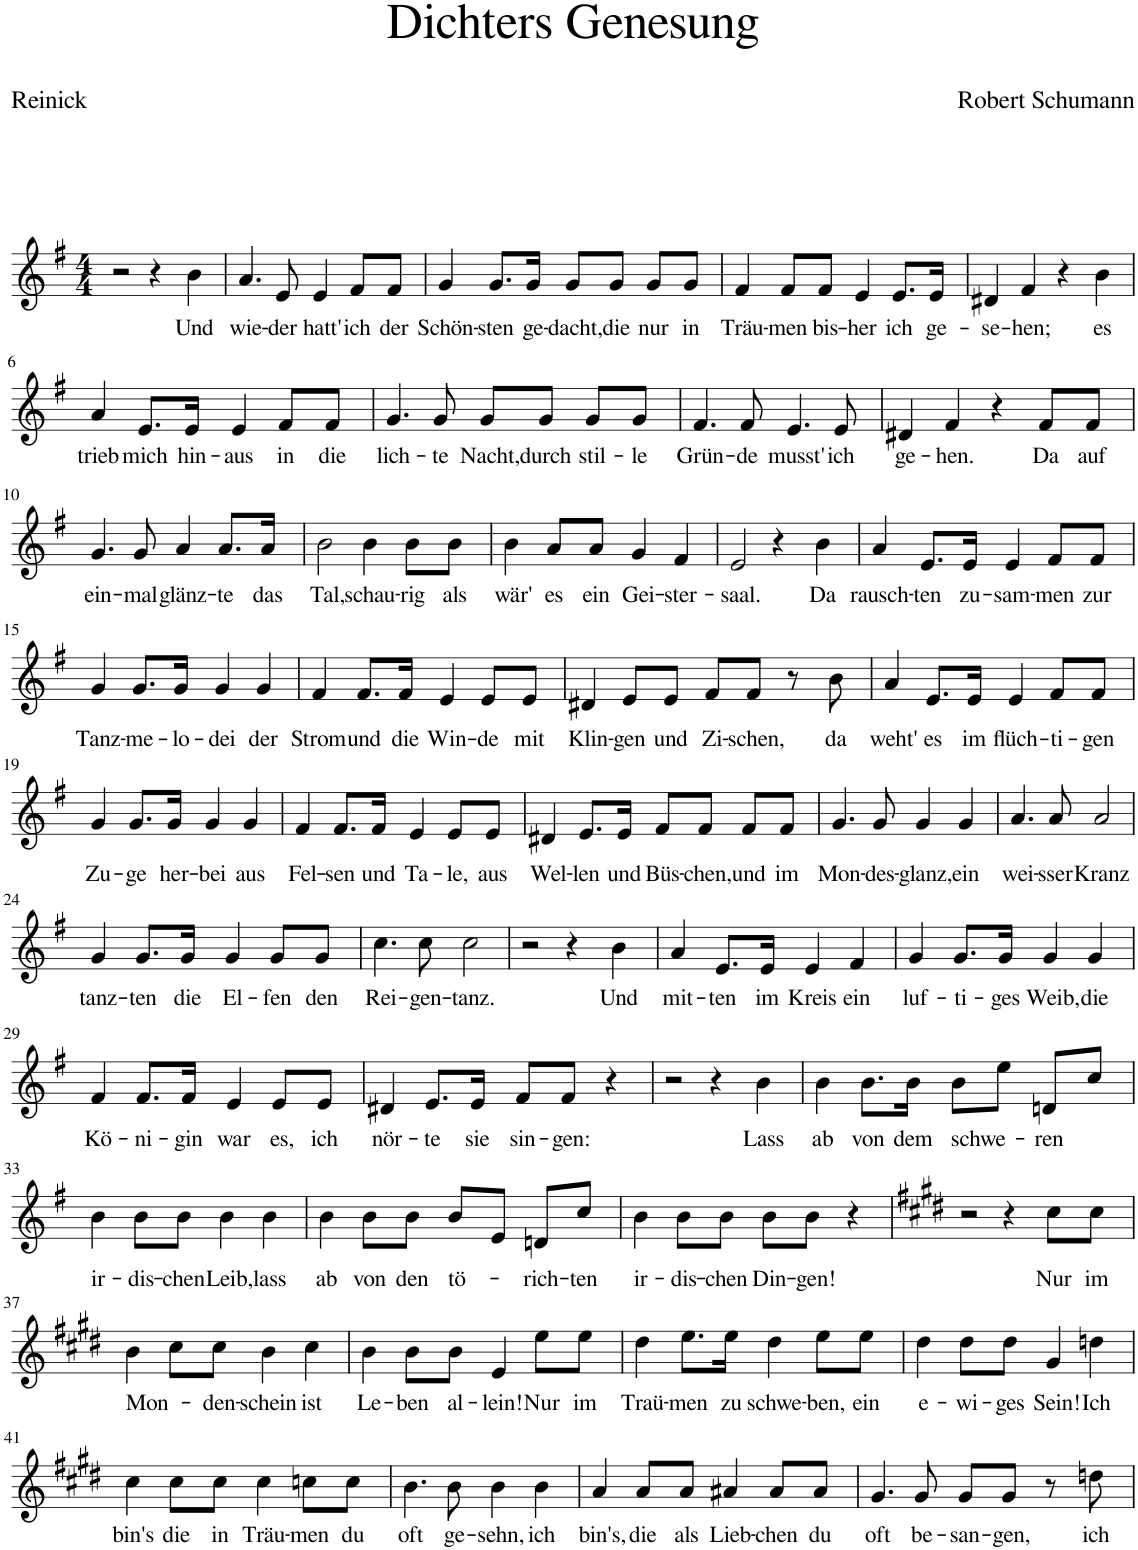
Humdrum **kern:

**kern	**text
*part1	*part1
*staff1	*staff1
*I"Piano	*
*I'Pno	*
*clefG2	*
*k[f#]	*
*M4/4	*
=1	=1
2r	.
4r	.
!	!LO:LY:b
4b\	Und
=2	=2
!	!LO:LY:b
4.a/	wie-
!	!LO:LY:b
8e/	-der
!	!LO:LY:b
4e/	hatt'
!	!LO:LY:b
8f#/L	ich
!	!LO:LY:b
8f#/J	der
=3	=3
!	!LO:LY:b
4g/	Schön-
!	!LO:LY:b
8.g/L	-sten
!	!LO:LY:b
16g/Jk	ge-
!	!LO:LY:b
8g/L	-dacht,
!	!LO:LY:b
8g/J	die
!	!LO:LY:b
8g/L	nur
!	!LO:LY:b
8g/J	in
=4	=4
!	!LO:LY:b
4f#/	Träu-
!	!LO:LY:b
8f#/L	-men
!	!LO:LY:b
8f#/J	bis-
!	!LO:LY:b
4e/	-her
!	!LO:LY:b
8.e/L	ich
!	!LO:LY:b
16e/Jk	ge-
=5	=5
!	!LO:LY:b
4d#X/	-se-
!	!LO:LY:b
4f#/	-hen;
4r	.
!	!LO:LY:b
4b\	es
!!LO:LB:g=z
=6	=6
!	!LO:LY:b
4a/	trieb
!	!LO:LY:b
8.e/L	mich
!	!LO:LY:b
16e/Jk	hin-
!	!LO:LY:b
4e/	-aus
!	!LO:LY:b
8f#/L	in
!	!LO:LY:b
8f#/J	die
=7	=7
!	!LO:LY:b
4.g/	lich-
!	!LO:LY:b
8g/	-te
!	!LO:LY:b
8g/L	Nacht,
!	!LO:LY:b
8g/J	durch
!	!LO:LY:b
8g/L	stil-
!	!LO:LY:b
8g/J	-le
=8	=8
!	!LO:LY:b
4.f#/	Grün-
!	!LO:LY:b
8f#/	-de
!	!LO:LY:b
4.e/	musst'
!	!LO:LY:b
8e/	ich
=9	=9
!	!LO:LY:b
4d#X/	ge-
!	!LO:LY:b
4f#/	-hen.
4r	.
!	!LO:LY:b
8f#/L	Da
!	!LO:LY:b
8f#/J	auf
!!LO:LB:g=z
=10	=10
!	!LO:LY:b
4.g/	ein-
!	!LO:LY:b
8g/	-mal
!	!LO:LY:b
4a/	glänz-
!	!LO:LY:b
8.a/L	-te
!	!LO:LY:b
16a/Jk	das
=11	=11
!	!LO:LY:b
2b\	Tal,
!	!LO:LY:b
4b\	schau-
!	!LO:LY:b
8b\L	-rig
!	!LO:LY:b
8b\J	als
=12	=12
!	!LO:LY:b
4b\	wär'
!	!LO:LY:b
8a/L	es
!	!LO:LY:b
8a/J	ein
!	!LO:LY:b
4g/	Gei-
!	!LO:LY:b
4f#/	-ster-
=13	=13
!	!LO:LY:b
2e/	-saal.
4r	.
!	!LO:LY:b
4b\	Da
=14	=14
!	!LO:LY:b
4a/	rausch-
!	!LO:LY:b
8.e/L	-ten
!	!LO:LY:b
16e/Jk	zu-
!	!LO:LY:b
4e/	-sam-
!	!LO:LY:b
8f#/L	-men
!	!LO:LY:b
8f#/J	zur
!!LO:LB:g=z
=15	=15
!	!LO:LY:b
4g/	Tanz-
!	!LO:LY:b
8.g/L	-me-
!	!LO:LY:b
16g/Jk	-lo-
!	!LO:LY:b
4g/	-dei
!	!LO:LY:b
4g/	der
=16	=16
!	!LO:LY:b
4f#/	Strom
!	!LO:LY:b
8.f#/L	und
!	!LO:LY:b
16f#/Jk	die
!	!LO:LY:b
4e/	Win-
!	!LO:LY:b
8e/L	-de
!	!LO:LY:b
8e/J	mit
=17	=17
!	!LO:LY:b
4d#X/	Klin-
!	!LO:LY:b
8e/L	-gen
!	!LO:LY:b
8e/J	und
!	!LO:LY:b
8f#/L	Zi-
!	!LO:LY:b
8f#/J	-schen,
8r	.
!	!LO:LY:b
8b\	da
=18	=18
!	!LO:LY:b
4a/	weht'
!	!LO:LY:b
8.e/L	es
!	!LO:LY:b
16e/Jk	im
!	!LO:LY:b
4e/	flüch-
!	!LO:LY:b
8f#/L	-ti-
!	!LO:LY:b
8f#/J	-gen
!!LO:LB:g=z
=19	=19
!	!LO:LY:b
4g/	Zu-
!	!LO:LY:b
8.g/L	-ge
!	!LO:LY:b
16g/Jk	her-
!	!LO:LY:b
4g/	-bei
!	!LO:LY:b
4g/	aus
=20	=20
!	!LO:LY:b
4f#/	Fel-
!	!LO:LY:b
8.f#/L	-sen
!	!LO:LY:b
16f#/Jk	und
!	!LO:LY:b
4e/	Ta-
!	!LO:LY:b
8e/L	-le,
!	!LO:LY:b
8e/J	aus
=21	=21
!	!LO:LY:b
4d#X/	Wel-
!	!LO:LY:b
8.e/L	-len
!	!LO:LY:b
16e/Jk	und
!	!LO:LY:b
8f#/L	Büs-
!	!LO:LY:b
8f#/J	-chen,
!	!LO:LY:b
8f#/L	und
!	!LO:LY:b
8f#/J	im
=22	=22
!	!LO:LY:b
4.g/	Mon-
!	!LO:LY:b
8g/	-des-
!	!LO:LY:b
4g/	-glanz,
!	!LO:LY:b
4g/	ein
=23	=23
!	!LO:LY:b
4.a/	wei-
!	!LO:LY:b
8a/	-sser
!	!LO:LY:b
2a/	Kranz
!!LO:LB:g=z
=24	=24
!	!LO:LY:b
4g/	tanz-
!	!LO:LY:b
8.g/L	-ten
!	!LO:LY:b
16g/Jk	die
!	!LO:LY:b
4g/	El-
!	!LO:LY:b
8g/L	-fen
!	!LO:LY:b
8g/J	den
=25	=25
!	!LO:LY:b
4.cc\	Rei-
!	!LO:LY:b
8cc\	gen-
!	!LO:LY:b
2cc\	-tanz.
=26	=26
2r	.
4r	.
!	!LO:LY:b
4b\	Und
=27	=27
!	!LO:LY:b
4a/	mit-
!	!LO:LY:b
8.e/L	-ten
!	!LO:LY:b
16e/Jk	im
!	!LO:LY:b
4e/	Kreis
!	!LO:LY:b
4f#/	ein
=28	=28
!	!LO:LY:b
4g/	luf-
!	!LO:LY:b
8.g/L	-ti-
!	!LO:LY:b
16g/Jk	-ges
!	!LO:LY:b
4g/	Weib,
!	!LO:LY:b
4g/	die
!!LO:LB:g=z
=29	=29
!	!LO:LY:b
4f#/	Kö-
!	!LO:LY:b
8.f#/L	ni-
!	!LO:LY:b
16f#/Jk	gin
!	!LO:LY:b
4e/	war
!	!LO:LY:b
8e/L	es,
!	!LO:LY:b
8e/J	ich
=30	=30
!	!LO:LY:b
4d#X/	nör-
!	!LO:LY:b
8.e/L	-te
!	!LO:LY:b
16e/Jk	sie
!	!LO:LY:b
8f#/L	sin-
!	!LO:LY:b
8f#/J	-gen:
4r	.
=31	=31
2r	.
4r	.
!	!LO:LY:b
4b\	Lass
=32	=32
!	!LO:LY:b
4b\	ab
!	!LO:LY:b
8.b\L	von
!	!LO:LY:b
16b\Jk	dem
!	!LO:LY:b
8b\L	schwe-
8ee\J	.
!	!LO:LY:b
8dn/L	-ren
8cc/J	.
!!LO:LB:g=z
=33	=33
!	!LO:LY:b
4b\	ir-
!	!LO:LY:b
8b\L	-dis-
!	!LO:LY:b
8b\J	-chen
!	!LO:LY:b
4b\	Leib,
!	!LO:LY:b
4b\	lass
=34	=34
!	!LO:LY:b
4b\	ab
!	!LO:LY:b
8b\L	von
!	!LO:LY:b
8b\J	den
!	!LO:LY:b
8b/L	tö-
8e/J	.
!	!LO:LY:b
8dn/L	-rich-
!	!LO:LY:b
8cc/J	-ten
=35	=35
!	!LO:LY:b
4b\	ir-
!	!LO:LY:b
8b\L	-dis-
!	!LO:LY:b
8b\J	-chen
!	!LO:LY:b
8b\L	Din-
!	!LO:LY:b
8b\J	-gen!
4r	.
=36	=36
*k[f#c#g#d#]	*
2r	.
4r	.
!	!LO:LY:b
8cc#\L	Nur
!	!LO:LY:b
8cc#\J	im
!!LO:LB:g=z
=37	=37
!	!LO:LY:b
4b\	Mon-
8cc#\L	.
!	!LO:LY:b
8cc#\J	-den-
!	!LO:LY:b
4b\	-schein
!	!LO:LY:b
4cc#\	ist
=38	=38
!	!LO:LY:b
4b\	Le-
!	!LO:LY:b
8b\L	-ben
!	!LO:LY:b
8b\J	al-
!	!LO:LY:b
4e/	-lein!
!	!LO:LY:b
8ee\L	Nur
!	!LO:LY:b
8ee\J	im
=39	=39
!	!LO:LY:b
4dd#\	Traü-
!	!LO:LY:b
8.ee\L	-men
!	!LO:LY:b
16ee\Jk	zu
!	!LO:LY:b
4dd#\	schwe-
!	!LO:LY:b
8ee\L	-ben,
!	!LO:LY:b
8ee\J	ein
=40	=40
!	!LO:LY:b
4dd#\	e-
!	!LO:LY:b
8dd#\L	-wi-
!	!LO:LY:b
8dd#\J	-ges
!	!LO:LY:b
4g#/	Sein!
!	!LO:LY:b
4ddn\	Ich
!!LO:LB:g=z
=41	=41
!	!LO:LY:b
4cc#\	bin's
!	!LO:LY:b
8cc#\L	die
!	!LO:LY:b
8cc#\J	in
!	!LO:LY:b
4cc#\	Träu-
!	!LO:LY:b
8ccn\L	-men
!	!LO:LY:b
8cc\J	du
=42	=42
!	!LO:LY:b
4.b\	oft
!	!LO:LY:b
8b\	ge-
!	!LO:LY:b
4b\	-sehn,
!	!LO:LY:b
4b\	ich
=43	=43
!	!LO:LY:b
4a/	bin's,
!	!LO:LY:b
8a/L	die
!	!LO:LY:b
8a/J	als
!	!LO:LY:b
4a#X/	Lieb-
!	!LO:LY:b
8a#/L	-chen
!	!LO:LY:b
8a#/J	du
=44	=44
!	!LO:LY:b
4.g#/	oft
!	!LO:LY:b
8g#/	be-
!	!LO:LY:b
8g#/L	-san-
!	!LO:LY:b
8g#/J	-gen,
8r	.
!	!LO:LY:b
8ddn\	ich
=	=
*-	*-
